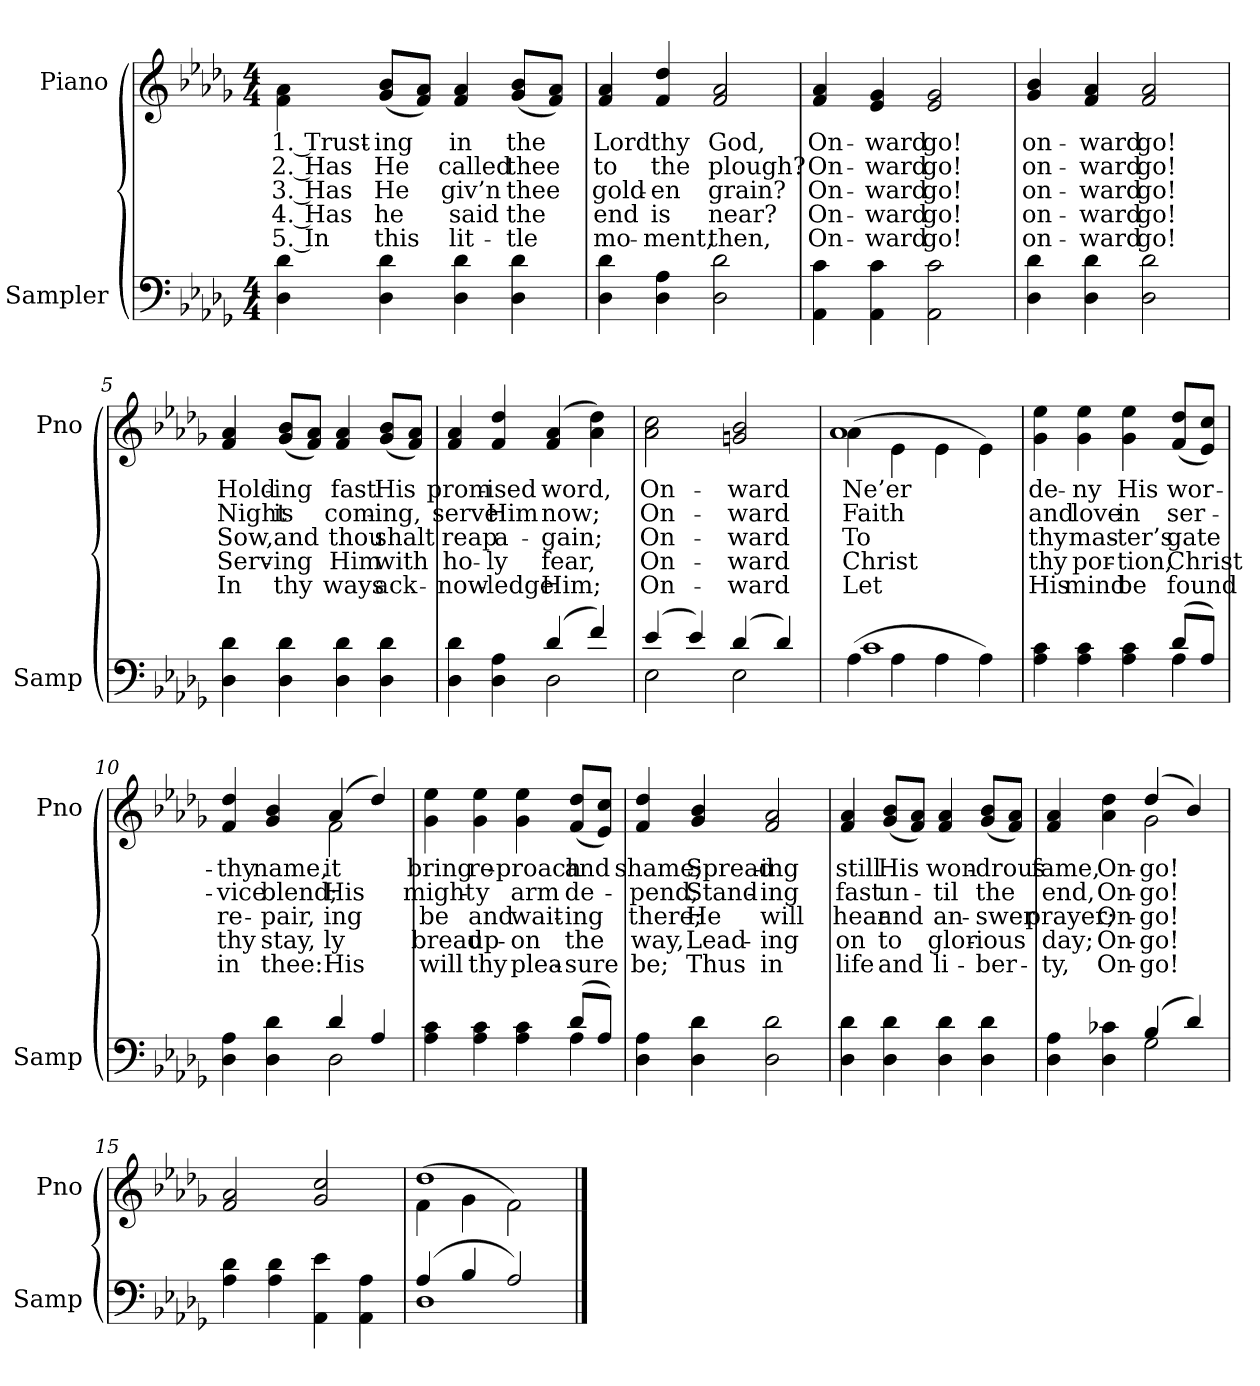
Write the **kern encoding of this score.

**kern	**kern	**text	**text	**text	**text	**text
*part2	*part1	*part1	*part1	*part1	*part1	*part1
*staff2	*staff1	*staff1	*staff1	*staff1	*staff1	*staff1
*I"Sampler	*I"Piano	*	*	*	*	*
*I'Samp	*I'Pno	*	*	*	*	*
*clefF4	*clefG2	*	*	*	*	*
*k[b-e-a-d-g-]	*k[b-e-a-d-g-]	*	*	*	*	*
*D-:	*D-:	*	*	*	*	*
*M4/4	*M4/4	*	*	*	*	*
=1	=1	=1	=1	=1	=1	=1
4D- 4d-	4f\ 4a-\	1. Trust-	2. Has	3. Has	4. Has	5. In
4D- 4d-	(8g-/ 8b-/L	-ing	He	He	he	this
.	8f/ 8a-/J)	.	.	.	.	.
4D- 4d-	4f 4a-	in	called	giv’n	said	lit-
4D- 4d-	(8g-/ 8b-/L	the	thee	thee	the	-tle
.	8f/ 8a-/J)	.	.	.	.	.
=2	=2	=2	=2	=2	=2	=2
4D- 4d-	4f 4a-	Lord	to	gold-	end	mo-
4D- 4A-	4f 4dd-	thy	the	-en	is	-ment,
2D- 2d-	2f 2a-	God,	plough?	grain?	near?	then,
=3	=3	=3	=3	=3	=3	=3
4AA- 4c	4f 4a-	On-	On-	On-	On-	On-
4AA- 4c	4e- 4g-	-ward	-ward	-ward	-ward	-ward
2AA- 2c	2e- 2g-	go!	go!	go!	go!	go!
=4	=4	=4	=4	=4	=4	=4
4D- 4d-	4g- 4b-	on-	on-	on-	on-	on-
4D- 4d-	4f 4a-	-ward	-ward	-ward	-ward	-ward
2D- 2d-	2f 2a-	go!	go!	go!	go!	go!
=5	=5	=5	=5	=5	=5	=5
4D- 4d-	4f 4a-	Hold-	Night	Sow,	Serv-	In
4D- 4d-	(8g-/ 8b-/L	-ing	is	and	-ing	thy
.	8f/ 8a-/J)	.	.	.	.	.
4D- 4d-	4f 4a-	fast	com-	thou	Him	ways
4D- 4d-	(8g-/ 8b-/L	His	-ing,	shalt	with	ack-
.	8f/ 8a-/J)	.	.	.	.	.
=6	=6	=6	=6	=6	=6	=6
*^	*	*	*	*	*	*
4D- 4d-	2ryy	4f 4a-	prom-	serve	reap	ho-	-now-
4D- 4A-	.	4f 4dd-	-ised	Him	a-	-ly	-ledge
(4d-/	2D-	(4f 4a-	word,	now;	-gain;	fear,	Him;
4f)	.	4a- 4dd-)	.	.	.	.	.
=7	=7	=7	=7	=7	=7	=7	=7
(4e-/	2E-	2a- 2cc	On-	On-	On-	On-	On-
4e-/)	.	.	.	.	.	.	.
(4d-/	2E-	2gn 2b-	-ward	-ward	-ward	-ward	-ward
4d-/)	.	.	.	.	.	.	.
=8	=8	=8	=8	=8	=8	=8	=8
*	*	*^	*	*	*	*	*
(4A-\	1c	(4a-\	1a-	Ne’er	Faith	To	Christ	Let
4A-\	.	4e-\	.	.	.	.	.	.
4A-\	.	4e-\	.	.	.	.	.	.
4A-\)	.	4e-\)	.	.	.	.	.	.
*	*	*v	*v	*	*	*	*	*
=9	=9	=9	=9	=9	=9	=9	=9
4A- 4c	2.ryy	4g- 4ee-	de-	and	thy	thy	His
4A- 4c	.	4g- 4ee-	-ny	love	mas-	por-	mind
4A- 4c	.	4g- 4ee-	His	in	-ter’s	-tion,	be
(8d-/L	4A-	(8f/ 8dd-/L	wor-	ser-	gate	Christ	found
8A-/J)	.	8e-/ 8cc/J)	.	.	.	.	.
=10	=10	=10	=10	=10	=10	=10	=10
*	*	*^	*	*	*	*	*
4D- 4A-	2ryy	4f 4dd-	2ryy	-thy	-vice	re-	thy	in
4D- 4d-	.	4g- 4b-	.	name,	blend;	-pair,	stay,	thee:
4d-/	2D-	(4a-/	2f	it	His	-ing	-ly	His
4A-/	.	4dd-/)	.	.	.	.	.	.
*	*	*v	*v	*	*	*	*	*
=11	=11	=11	=11	=11	=11	=11	=11
4A- 4c	2.ryy	4g- 4ee-	bring	might-	be	bread	will
4A- 4c	.	4g- 4ee-	re-	-y	and	up-	thy
4A- 4c	.	4g- 4ee-	-proach	arm	wait-	-on	plea-
(8d-/L	4A-	(8f/ 8dd-/L	and	de-	-ing	the	-sure
8A-/J)	.	8e-/ 8cc/J)	.	.	.	.	.
*v	*v	*	*	*	*	*	*
=12	=12	=12	=12	=12	=12	=12
4D- 4A-	4f 4dd-	shame;	-pend;	there;	way,	be;
4D- 4d-	4g- 4b-	Spread-	Stand-	He	Lead-	Thus
2D- 2d-	2f 2a-	-ing	-ing	will	-ing	in
=13	=13	=13	=13	=13	=13	=13
4D- 4d-	4f 4a-	still	fast	hear	on	life
4D- 4d-	(8g-/ 8b-/L	His	un-	and	to	and
.	8f/ 8a-/J)	.	.	.	.	.
4D- 4d-	4f 4a-	won-	-til	an-	glor-	li-
4D- 4d-	(8g-/ 8b-/L	-drous	the	-swer	-ious	-ber-
.	8f/ 8a-/J)	.	.	.	.	.
=14	=14	=14	=14	=14	=14	=14
*^	*^	*	*	*	*	*
4D- 4A-	2ryy	4f 4a-	2ryy	fame,	end,	prayer;	day;	-ty,
4D- 4c-X	.	4a- 4dd-	.	On-	On-	On-	On-	On-
(4B-/	2G-	(4dd-/	2g-	go!	go!	go!	go!	go!
4d-/)	.	4b-/)	.	.	.	.	.	.
*v	*v	*	*	*	*	*	*	*
*	*v	*v	*	*	*	*	*
=15	=15	=15	=15	=15	=15	=15
4A- 4d-	2f 2a-	.	.	.	.	.
4A- 4d-	.	.	.	.	.	.
4AA- 4e-	2g- 2cc	.	.	.	.	.
4AA- 4A-	.	.	.	.	.	.
=16	=16	=16	=16	=16	=16	=16
*^	*^	*	*	*	*	*
(4A-/	1D-	(4f\	1dd-	.	.	.	.	.
4B-/	.	4g-\	.	.	.	.	.	.
2A-/)	.	2f\)	.	.	.	.	.	.
*v	*v	*	*	*	*	*	*	*
*	*v	*v	*	*	*	*	*
==	==	==	==	==	==	==
*-	*-	*-	*-	*-	*-	*-
